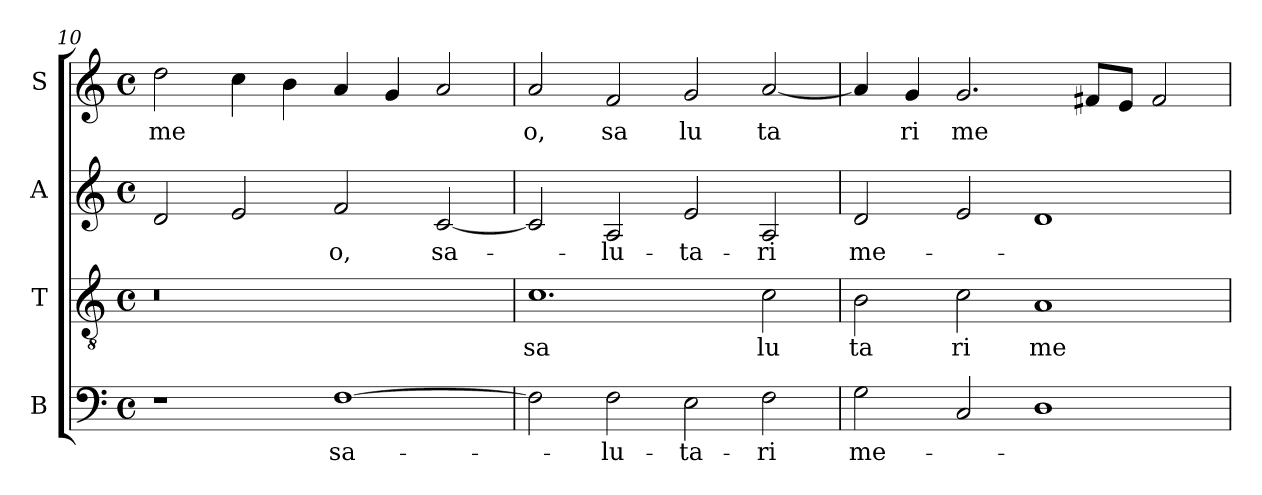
**kern	**text	**kern	**text	**kern	**text	**kern	**text
*part4	*part4	*part3	*part3	*part2	*part2	*part1	*part1
*staff4	*staff4	*staff3	*staff3	*staff2	*staff2	*staff1	*staff1
*I"B	*	*I"T	*	*I"A	*	*I"S	*
*I'B	*	*I'T	*	*I'A	*	*I'S	*
*clefF4	*	*clefGv2	*	*clefG2	*	*clefG2	*
*M4/4	*	*M4/4	*	*M4/4	*	*M4/4	*
*met(c)	*	*met(c)	*	*met(c)	*	*met(c)	*
=10	=10	=10	=10	=10	=10	=10	=10
!	!	!	!	!	!	!	!LO:LY:b
1r	.	0r	.	2d/	.	2dd\	me
.	.	.	.	2e/	.	4cc\	.
.	.	.	.	.	.	4b\	.
!	!LO:LY:b:cj	!	!	!	!LO:LY:b:cj	!	!
[>1F	sa-	.	.	2f/	-o,	4a/	.
.	.	.	.	.	.	4g/	.
!	!	!	!	!	!LO:LY:b:cj	!	!
.	.	.	.	[<2c/	sa-	2a/	.
=11	=11	=11	=11	=11	=11	=11	=11
!	!	!	!LO:LY:b:cj	!	!	!	!LO:LY:b:cj
2F\]	.	1.c	sa	2c/]	.	2a/	o,
!	!LO:LY:b:cj	!	!	!	!LO:LY:b:cj	!	!LO:LY:b:cj
2F\	-lu-	.	.	2A/	-lu-	2f/	sa
!	!LO:LY:b:cj	!	!	!	!LO:LY:b:cj	!	!LO:LY:b:cj
2E\	-ta-	.	.	2e/	-ta-	2g/	lu
!	!LO:LY:b:cj	!	!LO:LY:b:cj	!	!LO:LY:b:cj	!	!LO:LY:b:cj
2F\	-ri	2c\	lu	2A/	-ri	[<2a/	ta
=12	=12	=12	=12	=12	=12	=12	=12
!	!LO:LY:b	!	!LO:LY:b:cj	!	!LO:LY:b	!	!
2G\	me-	2B\	ta	2d/	me-	4a/]	.
!	!	!	!	!	!	!	!LO:LY:b:cj
.	.	.	.	.	.	4g/	ri
!	!	!	!LO:LY:b:cj	!	!	!	!LO:LY:b
2C/	.	2c\	ri	2e/	.	2.g/	me
!	!	!	!LO:LY:b:cj	!	!	!	!
1D	.	1A	me	1d	.	.	.
.	.	.	.	.	.	8f#X/L	.
.	.	.	.	.	.	8e/J	.
.	.	.	.	.	.	2f#/	.
=	=	=	=	=	=	=	=
*-	*-	*-	*-	*-	*-	*-	*-
